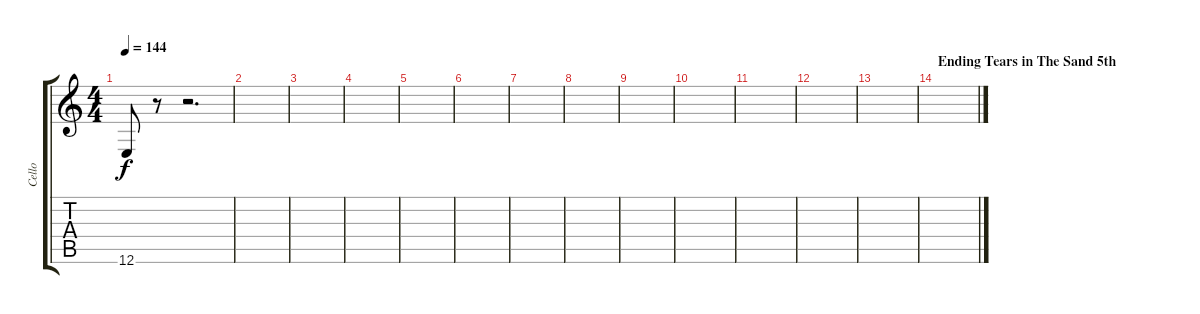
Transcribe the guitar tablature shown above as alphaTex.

\track ("Cello" "Cello") {instrument cello}
\staff {score tabs}
\tuning (E4 B3 G3 D3 A2 E2) {hide}
\ts (4 4)
\tempo 144
\clef g2
\ks c
12.6.8{dy f} r.8 r.2{d} |
|
|
|
|
|
|
|
|
|
|
|
|
\section ("" "Ending Tears in The Sand 5th")
